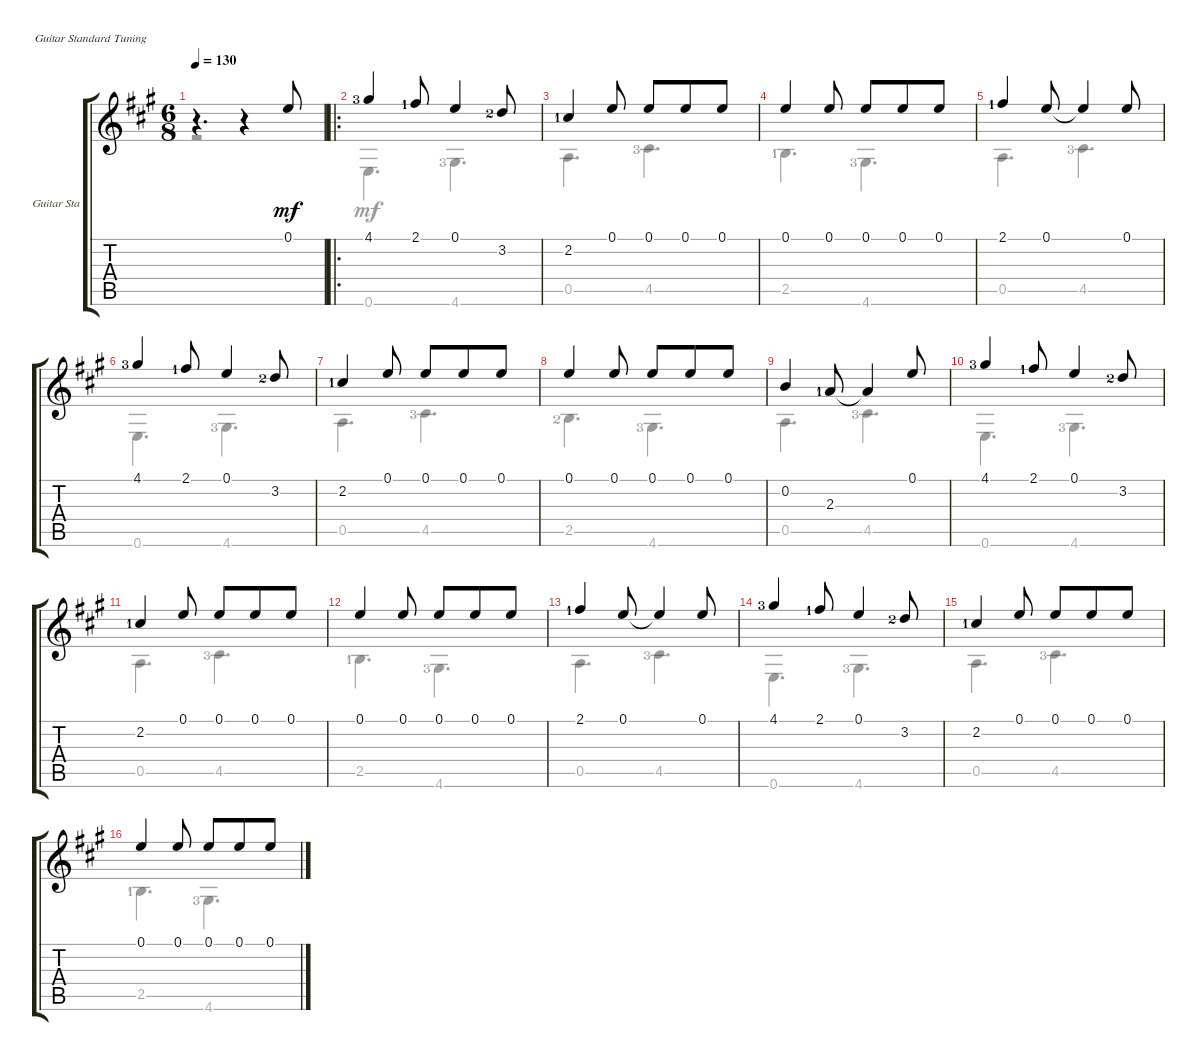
\bracketExtendMode groupsimilarinstruments
\firstSystemTrackNameOrientation horizontal
\otherSystemsTrackNameOrientation horizontal
\track ("Guitar Standard" "Guitar Sta") {instrument acousticguitarnylon}
\staff {score tabs}
\tuning (E4 B3 G3 D3 A2 E2)
\voice
\ts (6 8)
\tempo 130
\clef g2
\ks a
r.4{d dy mf instrument acousticguitarnylon} r.4 0.1.8 |
\ro
4.1{lf 4}.4 2.1{lf 2}.8 0.1.4 3.2{lf 3}.8 |
2.2{lf 2}.4 0.1.8 0.1.8 0.1.8 0.1.8 |
0.1.4 0.1.8 0.1.8 0.1.8 0.1.8 |
2.1{lf 2}.4 0.1.8 0.1{t}.4 0.1.8 |
4.1{lf 4}.4 2.1{lf 2}.8 0.1.4 3.2{lf 3}.8 |
2.2{lf 2}.4 0.1.8 0.1.8 0.1.8 0.1.8 |
0.1.4 0.1.8 0.1.8 0.1.8 0.1.8 |
0.2.4 2.3{lf 2}.8 2.3{t}.4 0.1.8 |
4.1{lf 4}.4 2.1{lf 2}.8 0.1.4 3.2{lf 3}.8 |
2.2{lf 2}.4 0.1.8 0.1.8 0.1.8 0.1.8 |
0.1.4 0.1.8 0.1.8 0.1.8 0.1.8 |
2.1{lf 2}.4 0.1.8 0.1{t}.4 0.1.8 |
4.1{lf 4}.4 2.1{lf 2}.8 0.1.4 3.2{lf 3}.8 |
2.2{lf 2}.4 0.1.8 0.1.8 0.1.8 0.1.8 |
0.1.4 0.1.8 0.1.8 0.1.8 0.1.8
\voice
\clef g2
\ottava regular
\simile none
\ks a
|
0.6.4{d} 4.6{lf 4}.4{d} |
0.5.4{d} 4.5{lf 4}.4{d} |
2.5{lf 2}.4{d} 4.6{lf 4}.4{d} |
0.5.4{d} 4.5{lf 4}.4{d} |
0.6.4{d} 4.6{lf 4}.4{d} |
0.5.4{d} 4.5{lf 4}.4{d} |
2.5{lf 3}.4{d} 4.6{lf 4}.4{d} |
0.5.4{d} 4.5{lf 4}.4{d} |
0.6.4{d} 4.6{lf 4}.4{d} |
0.5.4{d} 4.5{lf 4}.4{d} |
2.5{lf 2}.4{d} 4.6{lf 4}.4{d} |
0.5.4{d} 4.5{lf 4}.4{d} |
0.6.4{d} 4.6{lf 4}.4{d} |
0.5.4{d} 4.5{lf 4}.4{d} |
2.5{lf 2}.4{d} 4.6{lf 4}.4{d}
\voice
\clef g2
\ottava regular
\simile none
\ks a
r.2{dy mf} |
|
|
|
|
|
|
|
|
|
|
|
|
|
|
